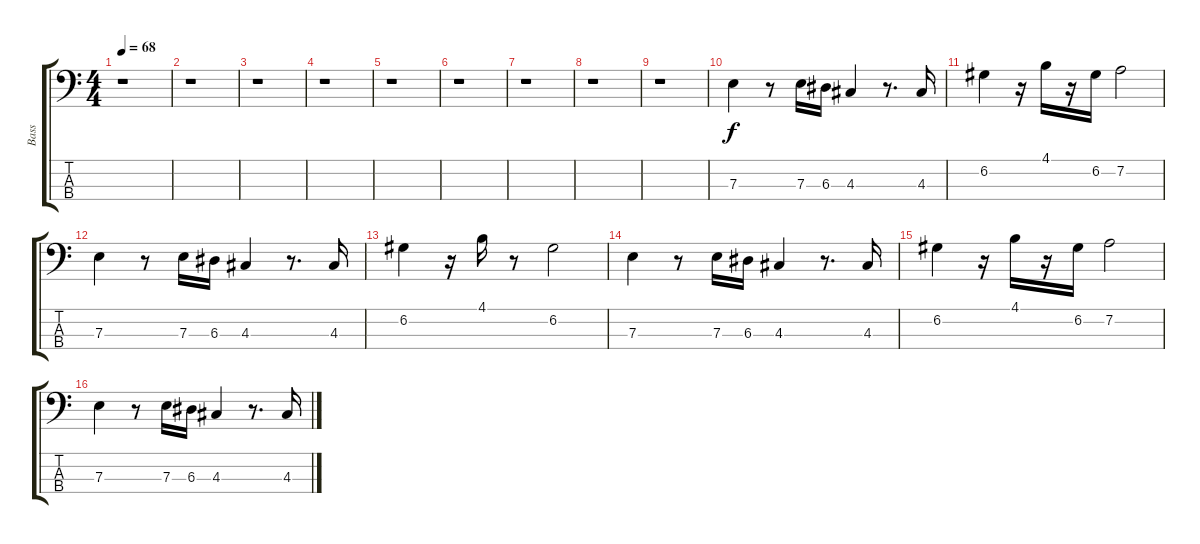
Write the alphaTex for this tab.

\track ("Bass" "Bass") {instrument electricbassfinger}
\staff {score tabs}
\tuning (G2 D2 A1 E1) {hide}
\ts (4 4)
\tempo 68
\clef f4
\ks c
r.1{dy f} |
r.1 |
r.1 |
r.1 |
r.1 |
r.1 |
r.1 |
r.1 |
r.1 |
7.3.4 r.8 7.3.16 6.3.16 4.3.4 r.8{d} 4.3.16 |
6.2.4 r.16 4.1.16 r.16 6.2.16 7.2.2 |
7.3.4 r.8 7.3.16 6.3.16 4.3.4 r.8{d} 4.3.16 |
6.2.4 r.16 4.1.16 r.8 6.2.2 |
7.3.4 r.8 7.3.16 6.3.16 4.3.4 r.8{d} 4.3.16 |
6.2.4 r.16 4.1.16 r.16 6.2.16 7.2.2 |
7.3.4 r.8 7.3.16 6.3.16 4.3.4 r.8{d} 4.3.16
